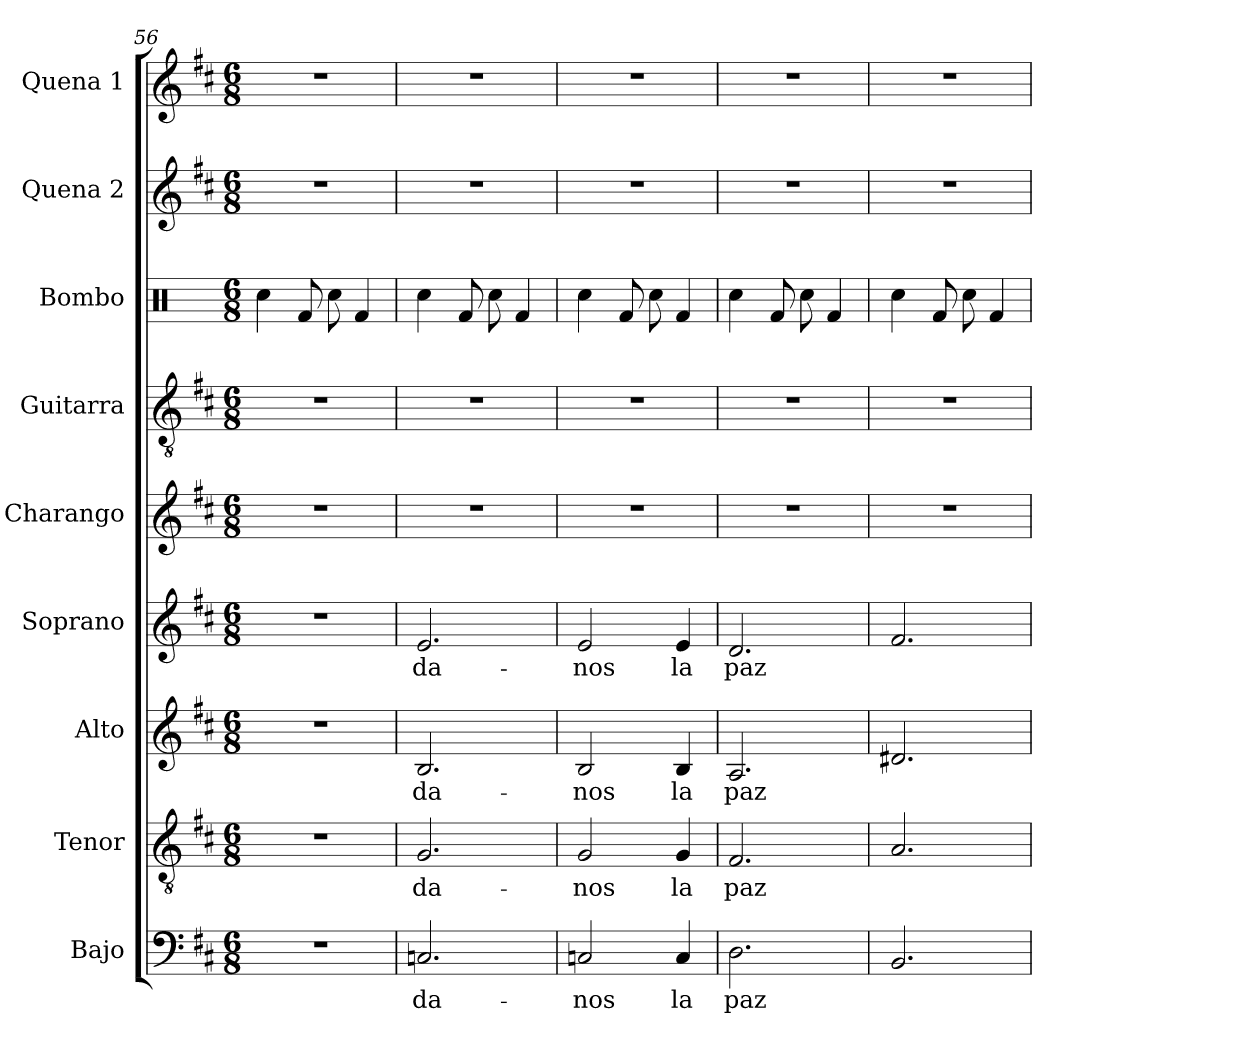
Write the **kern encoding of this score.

**kern	**text	**kern	**text	**kern	**text	**kern	**text	**kern	**kern	**kern	**kern	**kern
*part9	*part9	*part8	*part8	*part7	*part7	*part6	*part6	*part5	*part4	*part3	*part2	*part1
*staff9	*staff9	*staff8	*staff8	*staff7	*staff7	*staff6	*staff6	*staff5	*staff4	*staff3	*staff2	*staff1
*I"Bajo	*	*I"Tenor	*	*I"Alto	*	*I"Soprano	*	*I"Charango	*I"Guitarra	*I"Bombo	*I"Quena 2	*I"Quena 1
*I'B.	*	*I'T.	*	*I'A.	*	*I'S.	*	*I'Ch.	*I'Guit.	*I'Bmb.	*I'Qna. 2	*I'Qna. 1
*clefF4	*	*clefGv2	*	*clefG2	*	*clefG2	*	*clefG2	*clefGv2	*clefX	*clefG2	*clefG2
*k[f#c#]	*	*k[f#c#]	*	*k[f#c#]	*	*k[f#c#]	*	*k[f#c#]	*k[f#c#]	*k[]	*k[f#c#]	*k[f#c#]
*M6/8	*	*M6/8	*	*M6/8	*	*M6/8	*	*M6/8	*M6/8	*M6/8	*M6/8	*M6/8
=56	=56	=56	=56	=56	=56	=56	=56	=56	=56	=56	=56	=56
2.r	.	2.r	.	2.r	.	2.r	.	2.r	2.r	4Rcc\	2.r	2.r
.	.	.	.	.	.	.	.	.	.	8Rf/	.	.
.	.	.	.	.	.	.	.	.	.	8Rcc\	.	.
.	.	.	.	.	.	.	.	.	.	4Rf/	.	.
=57	=57	=57	=57	=57	=57	=57	=57	=57	=57	=57	=57	=57
2.Cn/	da-	2.G/	da-	2.B/	da-	2.e/	da-	2.r	2.r	4Rcc\	2.r	2.r
.	.	.	.	.	.	.	.	.	.	8Rf/	.	.
.	.	.	.	.	.	.	.	.	.	8Rcc\	.	.
.	.	.	.	.	.	.	.	.	.	4Rf/	.	.
=58	=58	=58	=58	=58	=58	=58	=58	=58	=58	=58	=58	=58
2Cn/	-nos	2G/	-nos	2B/	-nos	2e/	-nos	2.r	2.r	4Rcc\	2.r	2.r
.	.	.	.	.	.	.	.	.	.	8Rf/	.	.
.	.	.	.	.	.	.	.	.	.	8Rcc\	.	.
4C/	la	4G/	la	4B/	la	4e/	la	.	.	4Rf/	.	.
=59	=59	=59	=59	=59	=59	=59	=59	=59	=59	=59	=59	=59
2.D\	paz	2.F#/	paz	2.A/	paz	2.d/	paz	2.r	2.r	4Rcc\	2.r	2.r
.	.	.	.	.	.	.	.	.	.	8Rf/	.	.
.	.	.	.	.	.	.	.	.	.	8Rcc\	.	.
.	.	.	.	.	.	.	.	.	.	4Rf/	.	.
=60	=60	=60	=60	=60	=60	=60	=60	=60	=60	=60	=60	=60
2.BB/	.	2.A/	.	2.d#X/	.	2.f#/	.	2.r	2.r	4Rcc\	2.r	2.r
.	.	.	.	.	.	.	.	.	.	8Rf/	.	.
.	.	.	.	.	.	.	.	.	.	8Rcc\	.	.
.	.	.	.	.	.	.	.	.	.	4Rf/	.	.
=	=	=	=	=	=	=	=	=	=	=	=	=
*-	*-	*-	*-	*-	*-	*-	*-	*-	*-	*-	*-	*-
